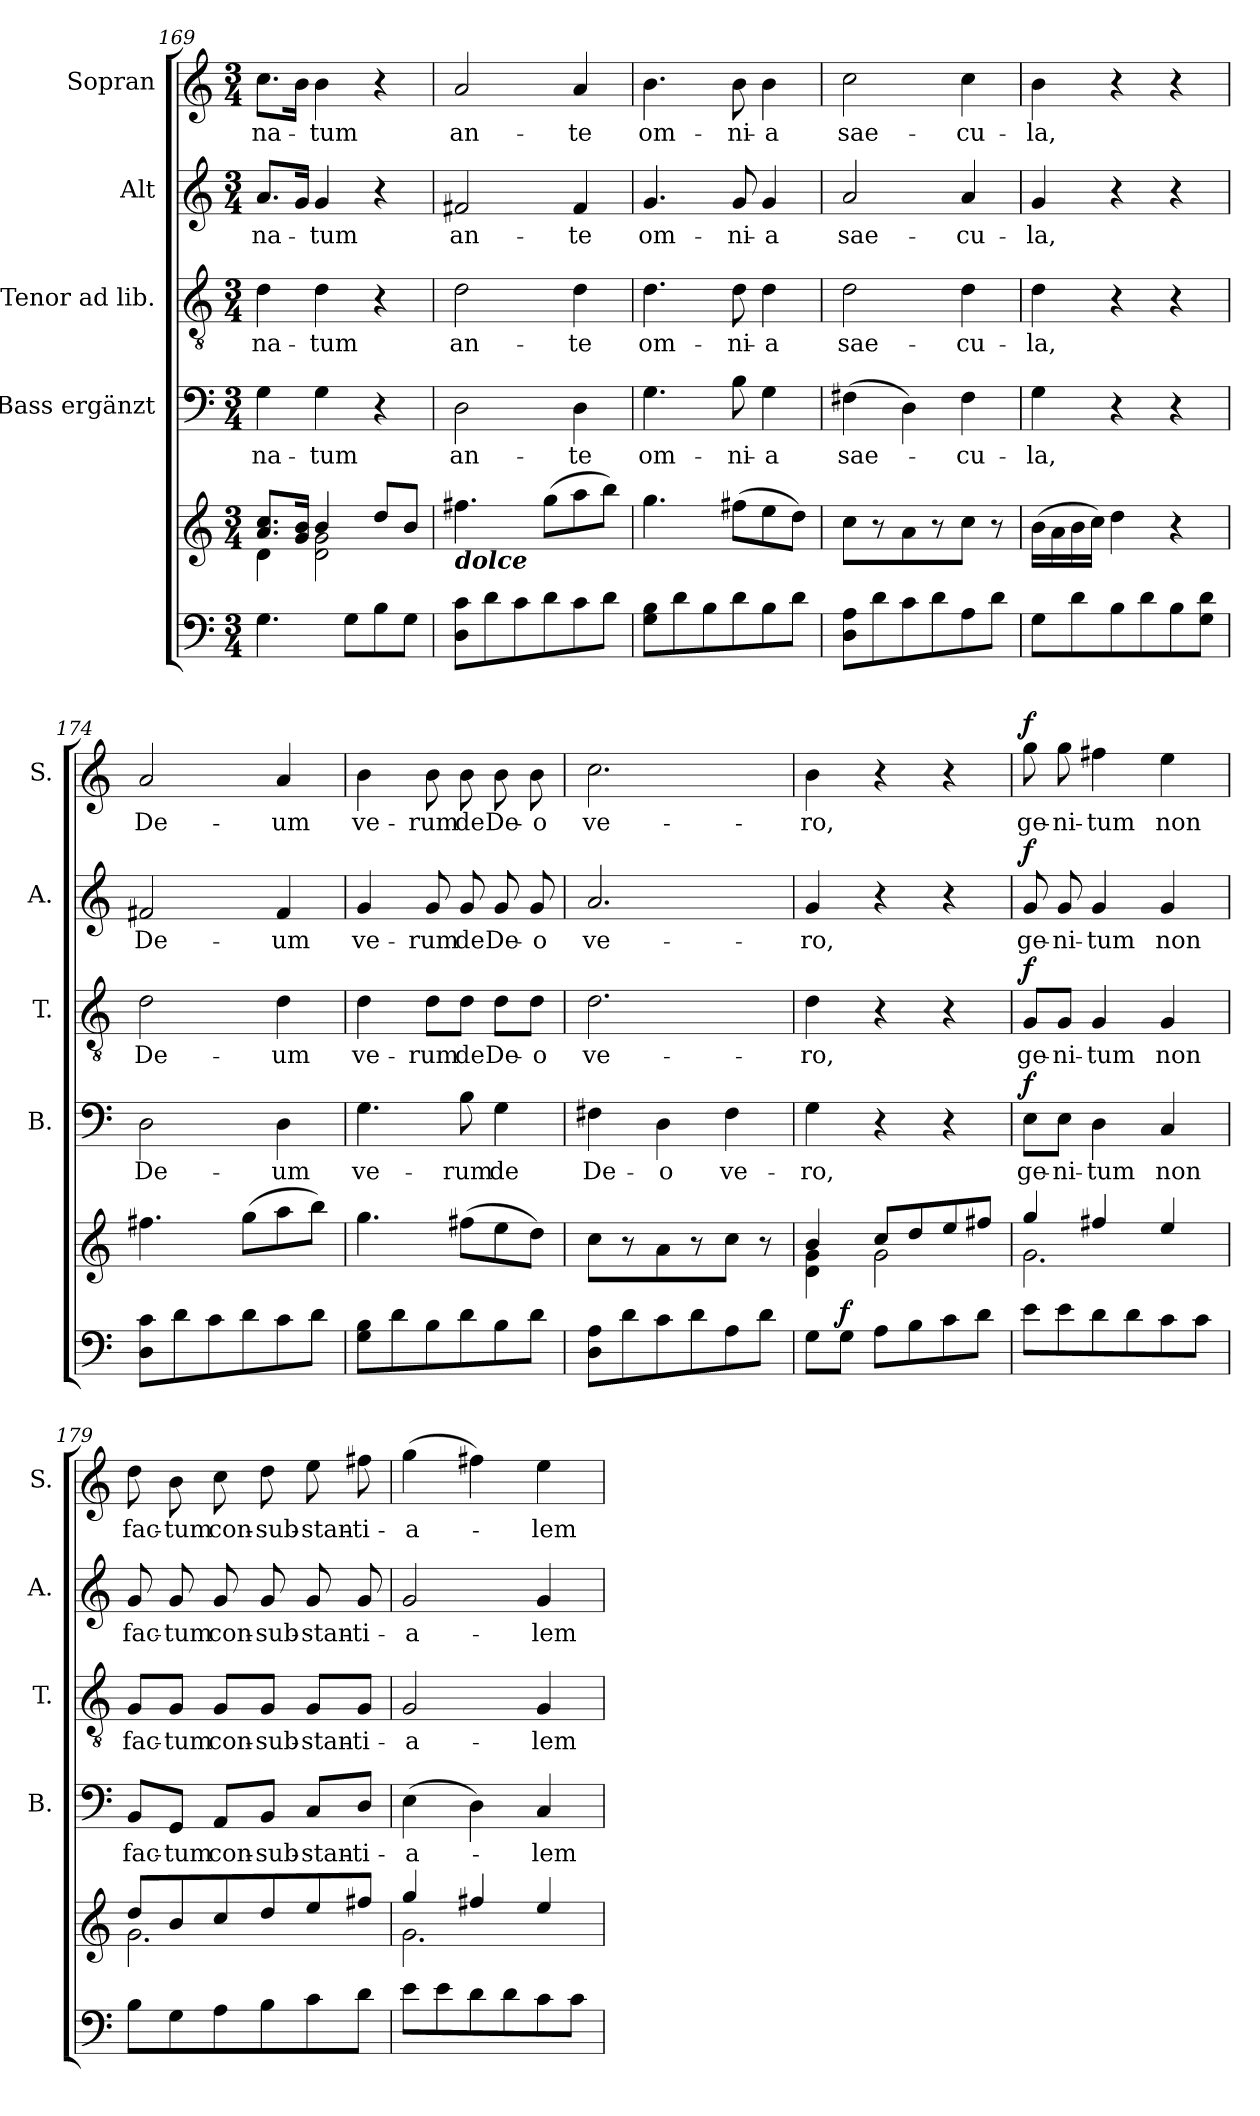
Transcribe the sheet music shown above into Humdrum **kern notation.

**kern	**kern	**dynam	**kern	**text	**dynam	**kern	**text	**dynam	**kern	**text	**dynam	**kern	**text	**dynam
*part5	*part5	*part5	*part4	*part4	*part4	*part3	*part3	*part3	*part2	*part2	*part2	*part1	*part1	*part1
*staff6	*staff5	*staff5/6	*staff4	*staff4	*staff4	*staff3	*staff3	*staff3	*staff2	*staff2	*staff2	*staff1	*staff1	*staff1
*	*	*	*I"Bass ergänzt	*	*	*I"Tenor ad lib.	*	*	*I"Alt	*	*	*I"Sopran	*	*
*	*	*	*I'B.	*	*	*I'T.	*	*	*I'A.	*	*	*I'S.	*	*
*clefF4	*clefG2	*	*clefF4	*	*	*clefGv2	*	*	*clefG2	*	*	*clefG2	*	*
*k[]	*k[]	*	*k[]	*	*	*k[]	*	*	*k[]	*	*	*k[]	*	*
*C:	*C:	*	*C:	*	*	*C:	*	*	*C:	*	*	*C:	*	*
*M3/4	*M3/4	*	*M3/4	*	*	*M3/4	*	*	*M3/4	*	*	*M3/4	*	*
=169	=169	=169	=169	=169	=169	=169	=169	=169	=169	=169	=169	=169	=169	=169
*	*^	*	*	*	*	*	*	*	*	*	*	*	*	*
!	!	!	!	!	!LO:LY:b	!	!	!LO:LY:b	!	!	!LO:LY:b	!	!	!LO:LY:b	!
4.G\	8.a/ 8.cc/L	4d\	.	4G\	na-	.	4d\	na-	.	8.a/L	na-	.	8.cc\L	na-	.
.	16g/ 16b/Jk	.	.	.	.	.	.	.	.	16g/Jk	.	.	16b\Jk	.	.
!	!	!	!	!	!LO:LY:b	!	!	!LO:LY:b	!	!	!LO:LY:b	!	!	!LO:LY:b	!
.	4b/	2d\ 2g\	.	4G\	-tum	.	4d\	-tum	.	4g/	-tum	.	4b\	-tum	.
8G\L	.	.	.	.	.	.	.	.	.	.	.	.	.	.	.
8B\	8dd/L	.	.	4r	.	.	4r	.	.	4r	.	.	4r	.	.
8G\J	8b/J	.	.	.	.	.	.	.	.	.	.	.	.	.	.
*	*v	*v	*	*	*	*	*	*	*	*	*	*	*	*	*
=170	=170	=170	=170	=170	=170	=170	=170	=170	=170	=170	=170	=170	=170	=170
!	!LO:TX:b:Bi:t=dolce	!	!	!	!	!	!	!	!	!	!	!	!	!
!	!	!	!	!LO:LY:b	!	!	!LO:LY:b	!	!	!LO:LY:b	!	!	!LO:LY:b	!
8D\ 8c\L	4.ff#X\	.	2D\	an-	.	2d\	an-	.	2f#X/	an-	.	2a/	an-	.
8d\	.	.	.	.	.	.	.	.	.	.	.	.	.	.
8c\	.	.	.	.	.	.	.	.	.	.	.	.	.	.
8d\	(>8gg\L	.	.	.	.	.	.	.	.	.	.	.	.	.
!	!	!	!	!LO:LY:b	!	!	!LO:LY:b	!	!	!LO:LY:b	!	!	!LO:LY:b	!
8c\	8aa\	.	4D\	-te	.	4d\	-te	.	4f#/	-te	.	4a/	-te	.
8d\J	8bb\J)	.	.	.	.	.	.	.	.	.	.	.	.	.
=171	=171	=171	=171	=171	=171	=171	=171	=171	=171	=171	=171	=171	=171	=171
!	!	!	!	!LO:LY:b	!	!	!LO:LY:b	!	!	!LO:LY:b	!	!	!LO:LY:b	!
8G\ 8B\L	4.gg\	.	4.G\	om-	.	4.d\	om-	.	4.g/	om-	.	4.b\	om-	.
8d\	.	.	.	.	.	.	.	.	.	.	.	.	.	.
8B\	.	.	.	.	.	.	.	.	.	.	.	.	.	.
!	!	!	!	!LO:LY:b	!	!	!LO:LY:b	!	!	!LO:LY:b	!	!	!LO:LY:b	!
8d\	(>8ff#X\L	.	8B\	-ni-	.	8d\	-ni-	.	8g/	-ni-	.	8b\	-ni-	.
!	!	!	!	!LO:LY:b	!	!	!LO:LY:b	!	!	!LO:LY:b	!	!	!LO:LY:b	!
8B\	8ee\	.	4G\	-a	.	4d\	-a	.	4g/	-a	.	4b\	-a	.
8d\J	8dd\J)	.	.	.	.	.	.	.	.	.	.	.	.	.
!!LO:LB:g=z
=172	=172	=172	=172	=172	=172	=172	=172	=172	=172	=172	=172	=172	=172	=172
!	!	!	!	!LO:LY:b	!	!	!LO:LY:b	!	!	!LO:LY:b	!	!	!LO:LY:b	!
8D\ 8A\L	8cc\L	.	(>4F#X\	sae-	.	2d\	sae-	.	2a/	sae-	.	2cc\	sae-	.
8d\	8r	.	.	.	.	.	.	.	.	.	.	.	.	.
8c\	8a\	.	4D\)	.	.	.	.	.	.	.	.	.	.	.
8d\	8r	.	.	.	.	.	.	.	.	.	.	.	.	.
!	!	!	!	!LO:LY:b	!	!	!LO:LY:b	!	!	!LO:LY:b	!	!	!LO:LY:b	!
8A\	8cc\J	.	4F#\	-cu-	.	4d\	-cu-	.	4a/	-cu-	.	4cc\	-cu-	.
8d\J	8r	.	.	.	.	.	.	.	.	.	.	.	.	.
=173	=173	=173	=173	=173	=173	=173	=173	=173	=173	=173	=173	=173	=173	=173
!	!	!	!	!LO:LY:b	!	!	!LO:LY:b	!	!	!LO:LY:b	!	!	!LO:LY:b	!
8G\L	(>16b\LL	.	4G\	-la,	.	4d\	-la,	.	4g/	-la,	.	4b\	-la,	.
.	16a\	.	.	.	.	.	.	.	.	.	.	.	.	.
8d\	16b\	.	.	.	.	.	.	.	.	.	.	.	.	.
.	16cc\JJ)	.	.	.	.	.	.	.	.	.	.	.	.	.
8B\	4dd\	.	4r	.	.	4r	.	.	4r	.	.	4r	.	.
8d\	.	.	.	.	.	.	.	.	.	.	.	.	.	.
8B\	4r	.	4r	.	.	4r	.	.	4r	.	.	4r	.	.
8G\ 8d\J	.	.	.	.	.	.	.	.	.	.	.	.	.	.
=174	=174	=174	=174	=174	=174	=174	=174	=174	=174	=174	=174	=174	=174	=174
!	!	!	!	!LO:LY:b	!	!	!LO:LY:b	!	!	!LO:LY:b	!	!	!LO:LY:b	!
8D\ 8c\L	4.ff#X\	.	2D\	De-	.	2d\	De-	.	2f#X/	De-	.	2a/	De-	.
8d\	.	.	.	.	.	.	.	.	.	.	.	.	.	.
8c\	.	.	.	.	.	.	.	.	.	.	.	.	.	.
8d\	(>8gg\L	.	.	.	.	.	.	.	.	.	.	.	.	.
!	!	!	!	!LO:LY:b	!	!	!LO:LY:b	!	!	!LO:LY:b	!	!	!LO:LY:b	!
8c\	8aa\	.	4D\	-um	.	4d\	-um	.	4f#/	-um	.	4a/	-um	.
8d\J	8bb\J)	.	.	.	.	.	.	.	.	.	.	.	.	.
=175	=175	=175	=175	=175	=175	=175	=175	=175	=175	=175	=175	=175	=175	=175
!	!	!	!	!LO:LY:b	!	!	!LO:LY:b	!	!	!LO:LY:b	!	!	!LO:LY:b	!
8G\ 8B\L	4.gg\	.	4.G\	ve-	.	4d\	ve-	.	4g/	ve-	.	4b\	ve-	.
8d\	.	.	.	.	.	.	.	.	.	.	.	.	.	.
!	!	!	!	!	!	!	!LO:LY:b	!	!	!LO:LY:b	!	!	!LO:LY:b	!
8B\	.	.	.	.	.	8d\L	-rum	.	8g/	-rum	.	8b\	-rum	.
!	!	!	!	!LO:LY:b	!	!	!LO:LY:b	!	!	!LO:LY:b	!	!	!LO:LY:b	!
8d\	(>8ff#X\L	.	8B\	-rum	.	8d\J	de	.	8g/	de	.	8b\	de	.
!	!	!	!	!LO:LY:b	!	!	!LO:LY:b	!	!	!LO:LY:b	!	!	!LO:LY:b	!
8B\	8ee\	.	4G\	de	.	8d\L	De-	.	8g/	De-	.	8b\	De-	.
!	!	!	!	!	!	!	!LO:LY:b	!	!	!LO:LY:b	!	!	!LO:LY:b	!
8d\J	8dd\J)	.	.	.	.	8d\J	-o	.	8g/	-o	.	8b\	-o	.
=176	=176	=176	=176	=176	=176	=176	=176	=176	=176	=176	=176	=176	=176	=176
!	!	!	!	!LO:LY:b	!	!	!LO:LY:b	!	!	!LO:LY:b	!	!	!LO:LY:b	!
8D\ 8A\L	8cc\L	.	4F#X\	De-	.	2.d\	ve-	.	2.a/	ve-	.	2.cc\	ve-	.
8d\	8r	.	.	.	.	.	.	.	.	.	.	.	.	.
!	!	!	!	!LO:LY:b	!	!	!	!	!	!	!	!	!	!
8c\	8a\	.	4D\	-o	.	.	.	.	.	.	.	.	.	.
8d\	8r	.	.	.	.	.	.	.	.	.	.	.	.	.
!	!	!	!	!LO:LY:b	!	!	!	!	!	!	!	!	!	!
8A\	8cc\J	.	4F#\	ve-	.	.	.	.	.	.	.	.	.	.
8d\J	8r	.	.	.	.	.	.	.	.	.	.	.	.	.
!!LO:PB:g=z
=177	=177	=177	=177	=177	=177	=177	=177	=177	=177	=177	=177	=177	=177	=177
*	*^	*	*	*	*	*	*	*	*	*	*	*	*	*
!	!	!	!	!	!LO:LY:b	!	!	!LO:LY:b	!	!	!LO:LY:b	!	!	!LO:LY:b	!
8G\L	4b/	4d\ 4g\	.	4G\	-ro,	.	4d\	-ro,	.	4g/	-ro,	.	4b\	-ro,	.
!	!	!	!LO:DY:a=2	!	!	!	!	!	!	!	!	!	!	!	!
8G\J	.	.	f	.	.	.	.	.	.	.	.	.	.	.	.
8A\L	8cc/L	2g\	.	4r	.	.	4r	.	.	4r	.	.	4r	.	.
8B\	8dd/	.	.	.	.	.	.	.	.	.	.	.	.	.	.
8c\	8ee/	.	.	4r	.	.	4r	.	.	4r	.	.	4r	.	.
8d\J	8ff#X/J	.	.	.	.	.	.	.	.	.	.	.	.	.	.
=178	=178	=178	=178	=178	=178	=178	=178	=178	=178	=178	=178	=178	=178	=178	=178
!	!	!	!	!	!LO:LY:b	!LO:DY:a	!	!LO:LY:b	!LO:DY:a	!	!LO:LY:b	!LO:DY:a	!	!LO:LY:b	!LO:DY:a
8e\L	4gg/	2.g\	.	8E\L	ge-	f	8G/L	ge-	f	8g/	ge-	f	8gg\	ge-	f
!	!	!	!	!	!LO:LY:b	!	!	!LO:LY:b	!	!	!LO:LY:b	!	!	!LO:LY:b	!
8e\	.	.	.	8E\J	-ni-	.	8G/J	-ni-	.	8g/	-ni-	.	8gg\	-ni-	.
!	!	!	!	!	!LO:LY:b	!	!	!LO:LY:b	!	!	!LO:LY:b	!	!	!LO:LY:b	!
8d\	4ff#X/	.	.	4D\	-tum	.	4G/	-tum	.	4g/	-tum	.	4ff#X\	-tum	.
8d\	.	.	.	.	.	.	.	.	.	.	.	.	.	.	.
!	!	!	!	!	!LO:LY:b	!	!	!LO:LY:b	!	!	!LO:LY:b	!	!	!LO:LY:b	!
8c\	4ee/	.	.	4C/	non	.	4G/	non	.	4g/	non	.	4ee\	non	.
8c\J	.	.	.	.	.	.	.	.	.	.	.	.	.	.	.
=179	=179	=179	=179	=179	=179	=179	=179	=179	=179	=179	=179	=179	=179	=179	=179
!	!	!	!	!	!LO:LY:b	!	!	!LO:LY:b	!	!	!LO:LY:b	!	!	!LO:LY:b	!
8B\L	8dd/L	2.g\	.	8BB/L	fac-	.	8G/L	fac-	.	8g/	fac-	.	8dd\	fac-	.
!	!	!	!	!	!LO:LY:b	!	!	!LO:LY:b	!	!	!LO:LY:b	!	!	!LO:LY:b	!
8G\	8b/	.	.	8GG/J	-tum	.	8G/J	-tum	.	8g/	-tum	.	8b\	-tum	.
!	!	!	!	!	!LO:LY:b	!	!	!LO:LY:b	!	!	!LO:LY:b	!	!	!LO:LY:b	!
8A\	8cc/	.	.	8AA/L	con-	.	8G/L	con-	.	8g/	con-	.	8cc\	con-	.
!	!	!	!	!	!LO:LY:b	!	!	!LO:LY:b	!	!	!LO:LY:b	!	!	!LO:LY:b	!
8B\	8dd/	.	.	8BB/J	-sub-	.	8G/J	-sub-	.	8g/	-sub-	.	8dd\	-sub-	.
!	!	!	!	!	!LO:LY:b	!	!	!LO:LY:b	!	!	!LO:LY:b	!	!	!LO:LY:b	!
8c\	8ee/	.	.	8C/L	-stan-	.	8G/L	-stan-	.	8g/	-stan-	.	8ee\	-stan-	.
!	!	!	!	!	!LO:LY:b	!	!	!LO:LY:b	!	!	!LO:LY:b	!	!	!LO:LY:b	!
8d\J	8ff#X/J	.	.	8D/J	-ti-	.	8G/J	-ti-	.	8g/	-ti-	.	8ff#X\	-ti-	.
=180	=180	=180	=180	=180	=180	=180	=180	=180	=180	=180	=180	=180	=180	=180	=180
!	!	!	!	!	!LO:LY:b	!	!	!LO:LY:b	!	!	!LO:LY:b	!	!	!LO:LY:b	!
8e\L	4gg/	2.g\	.	(>4E\	-a-	.	2G/	-a-	.	2g/	-a-	.	(>4gg\	-a-	.
8e\	.	.	.	.	.	.	.	.	.	.	.	.	.	.	.
8d\	4ff#X/	.	.	4D\)	.	.	.	.	.	.	.	.	4ff#X\)	.	.
8d\	.	.	.	.	.	.	.	.	.	.	.	.	.	.	.
!	!	!	!	!	!LO:LY:b	!	!	!LO:LY:b	!	!	!LO:LY:b	!	!	!LO:LY:b	!
8c\	4ee/	.	.	4C/	-lem	.	4G/	-lem	.	4g/	-lem	.	4ee\	-lem	.
8c\J	.	.	.	.	.	.	.	.	.	.	.	.	.	.	.
*	*v	*v	*	*	*	*	*	*	*	*	*	*	*	*	*
=	=	=	=	=	=	=	=	=	=	=	=	=	=	=
*-	*-	*-	*-	*-	*-	*-	*-	*-	*-	*-	*-	*-	*-	*-
